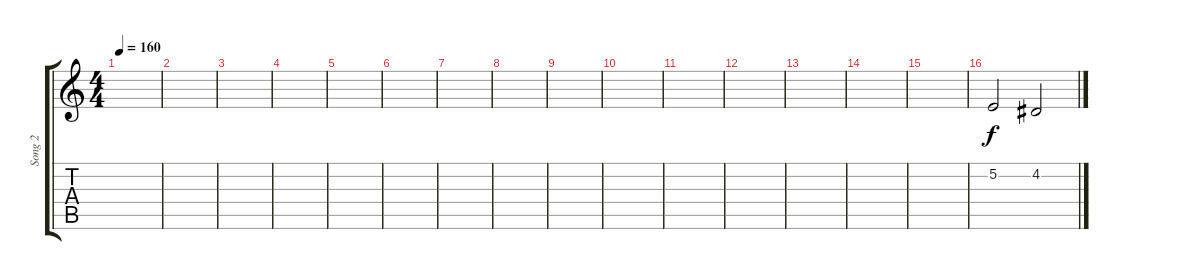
\track ("Song 2" "Song 2") {instrument viola}
\staff {score tabs}
\tuning (E4 B3 G3 D3 A2 E2) {hide}
\ts (4 4)
\tempo 160
\clef g2
\ks c
|
|
|
|
|
|
|
|
|
|
|
|
|
|
|
5.2.2 4.2.2
